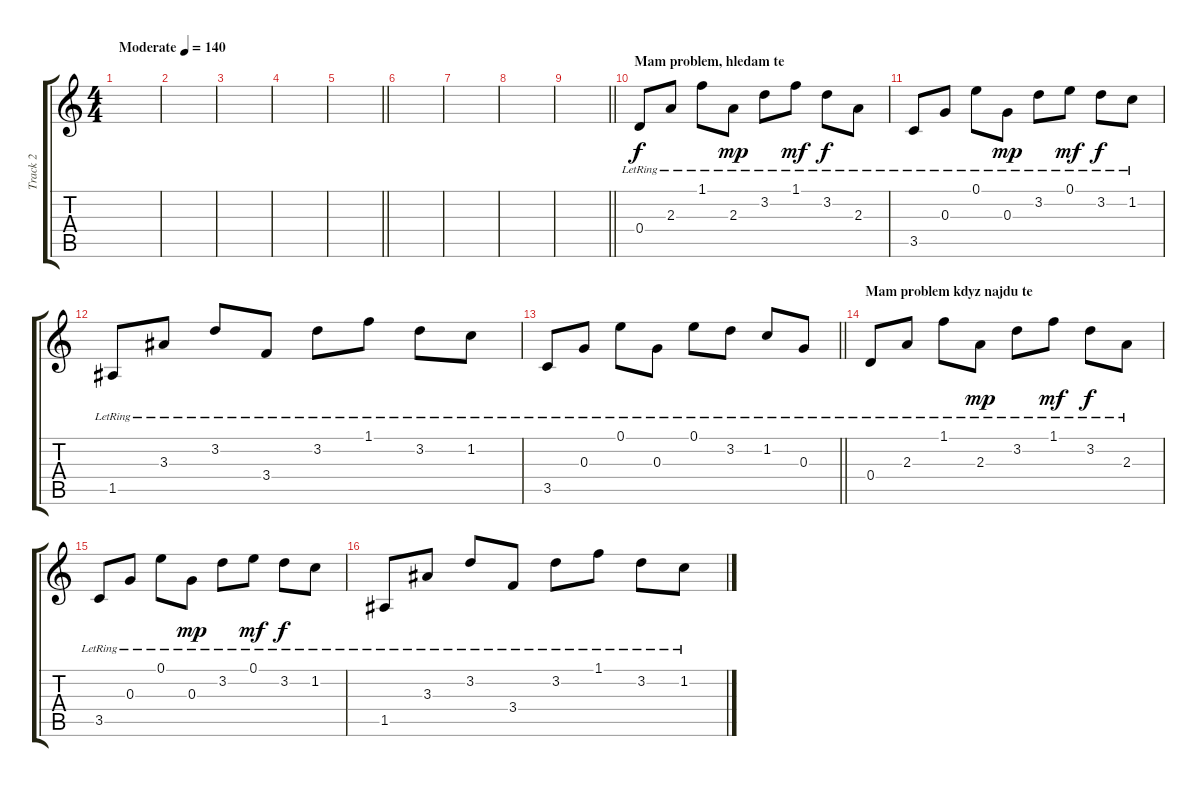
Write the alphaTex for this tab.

\track ("Track 2" "Track 2") {instrument acousticguitarsteel}
\staff {score tabs}
\tuning (E4 B3 G3 D3 A2 E2) {hide}
\ts (4 4)
\section ("" "")
\tempo (140 "Moderate")
\clef g2
\ks c
|
|
|
|
\barLineRight lightlight
|
|
|
|
\barLineRight lightlight
|
\section ("" "Mam problem, hledam te")
0.4{lr}.8 2.3{lr}.8 1.1{lr}.8 2.3{lr}.8{dy mp} 3.2{lr}.8 1.1{lr}.8{dy mf} 3.2{lr}.8{dy f} 2.3{lr}.8 |
3.5{lr}.8 0.3{lr}.8 0.1{lr}.8 0.3{lr}.8{dy mp} 3.2{lr}.8 0.1{lr}.8{dy mf} 3.2{lr}.8{dy f} 1.2{lr}.8 |
1.5{lr}.8 3.3{lr}.8 3.2{lr}.8 3.4{lr}.8 3.2{lr}.8 1.1{lr}.8 3.2{lr}.8 1.2{lr}.8 |
\barLineRight lightlight
3.5{lr}.8 0.3{lr}.8 0.1{lr}.8 0.3{lr}.8 0.1{lr}.8 3.2{lr}.8 1.2{lr}.8 0.3{lr}.8 |
\section ("" "Mam problem kdyz najdu te")
0.4{lr}.8 2.3{lr}.8 1.1{lr}.8 2.3{lr}.8{dy mp} 3.2{lr}.8 1.1{lr}.8{dy mf} 3.2{lr}.8{dy f} 2.3{lr}.8 |
3.5{lr}.8 0.3{lr}.8 0.1{lr}.8 0.3{lr}.8{dy mp} 3.2{lr}.8 0.1{lr}.8{dy mf} 3.2{lr}.8{dy f} 1.2{lr}.8 |
1.5{lr}.8 3.3{lr}.8 3.2{lr}.8 3.4{lr}.8 3.2{lr}.8 1.1{lr}.8 3.2{lr}.8 1.2{lr}.8
